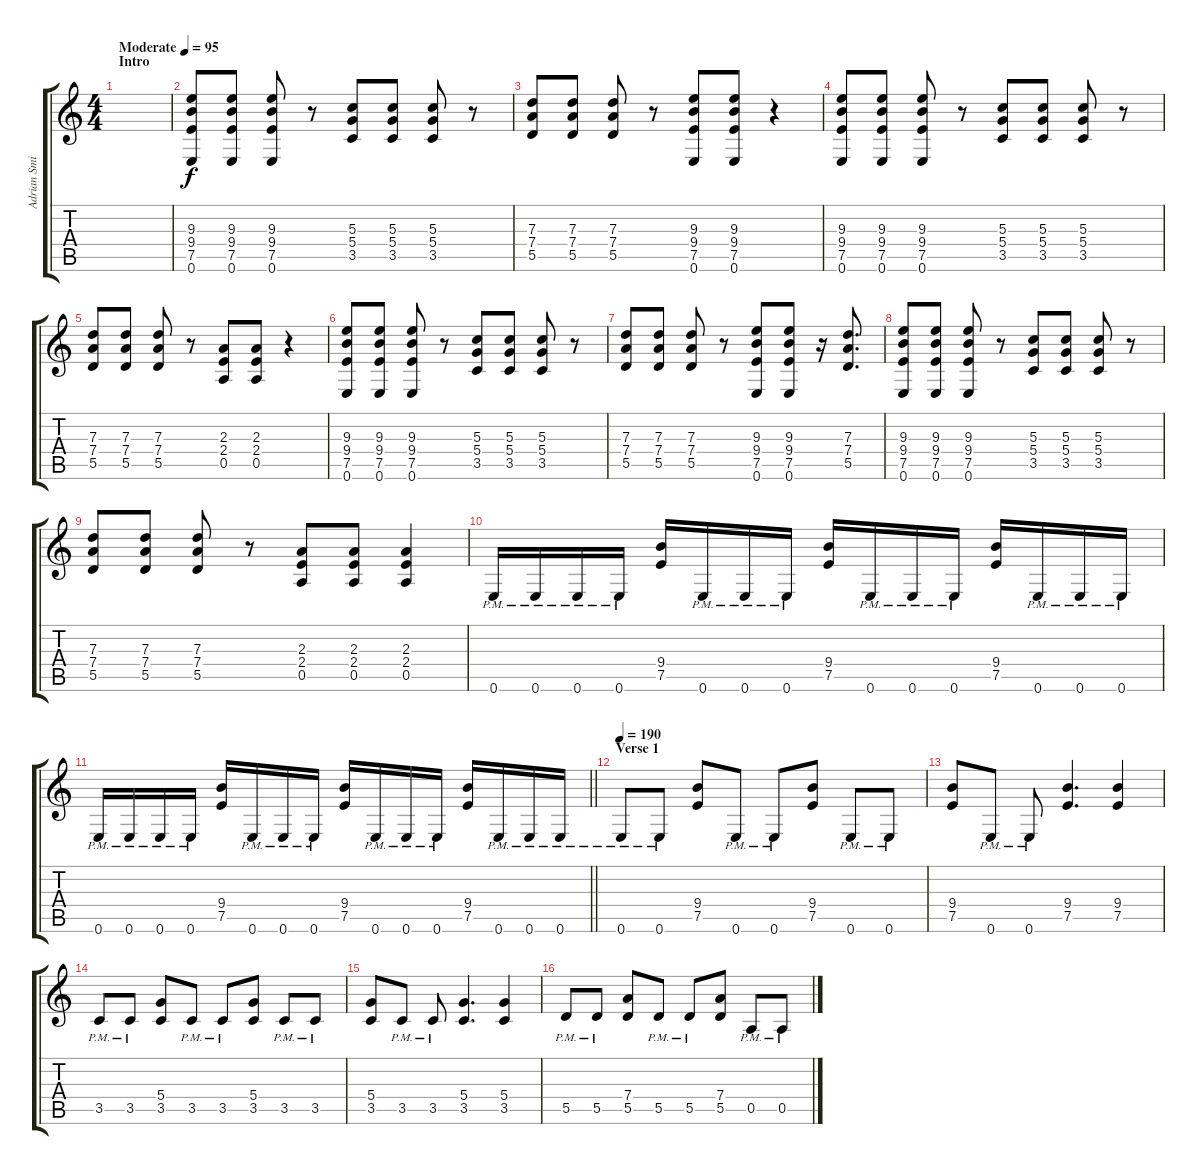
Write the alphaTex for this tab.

\track ("Adrian Smith" "Adrian Smi") {instrument overdrivenguitar}
\staff {score tabs}
\tuning (E4 B3 G3 D3 A2 E2) {hide}
\ts (4 4)
\section ("" "Intro")
\tempo (95 "Moderate")
\clef g2
\ks c
|
(9.3 9.4 7.5 0.6).8 (9.3 9.4 7.5 0.6).8 (9.3 9.4 7.5 0.6).8 r.8 (5.3 5.4 3.5).8 (5.3 5.4 3.5).8 (5.3 5.4 3.5).8 r.8 |
(7.3 7.4 5.5).8 (7.3 7.4 5.5).8 (7.3 7.4 5.5).8 r.8 (9.3 9.4 7.5 0.6).8 (9.3 9.4 7.5 0.6).8 r.4 |
(9.3 9.4 7.5 0.6).8 (9.3 9.4 7.5 0.6).8 (9.3 9.4 7.5 0.6).8 r.8 (5.3 5.4 3.5).8 (5.3 5.4 3.5).8 (5.3 5.4 3.5).8 r.8 |
(7.3 7.4 5.5).8 (7.3 7.4 5.5).8 (7.3 7.4 5.5).8 r.8 (2.3 2.4 0.5).8 (2.3 2.4 0.5).8 r.4 |
(9.3 9.4 7.5 0.6).8 (9.3 9.4 7.5 0.6).8 (9.3 9.4 7.5 0.6).8 r.8 (5.3 5.4 3.5).8 (5.3 5.4 3.5).8 (5.3 5.4 3.5).8 r.8 |
(7.3 7.4 5.5).8 (7.3 7.4 5.5).8 (7.3 7.4 5.5).8 r.8 (9.3 9.4 7.5 0.6).8 (9.3 9.4 7.5 0.6).8 r.16 (7.3 7.4 5.5).8{d} |
(9.3 9.4 7.5 0.6).8 (9.3 9.4 7.5 0.6).8 (9.3 9.4 7.5 0.6).8 r.8 (5.3 5.4 3.5).8 (5.3 5.4 3.5).8 (5.3 5.4 3.5).8 r.8 |
(7.3 7.4 5.5).8 (7.3 7.4 5.5).8 (7.3 7.4 5.5).8 r.8 (2.3 2.4 0.5).8 (2.3 2.4 0.5).8 (2.3 2.4 0.5).4 |
0.6{pm}.16 0.6{pm}.16 0.6{pm}.16 0.6{pm}.16 (9.4 7.5).16 0.6{pm}.16 0.6{pm}.16 0.6{pm}.16 (9.4 7.5).16 0.6{pm}.16 0.6{pm}.16 0.6{pm}.16 (9.4 7.5).16 0.6{pm}.16 0.6{pm}.16 0.6{pm}.16 |
\barLineRight lightlight
0.6{pm}.16 0.6{pm}.16 0.6{pm}.16 0.6{pm}.16 (9.4 7.5).16 0.6{pm}.16 0.6{pm}.16 0.6{pm}.16 (9.4 7.5).16 0.6{pm}.16 0.6{pm}.16 0.6{pm}.16 (9.4 7.5).16 0.6{pm}.16 0.6{pm}.16 0.6{pm}.16 |
\section ("" "Verse 1")
\tempo 190
0.6{pm}.8 0.6{pm}.8 (9.4 7.5).8 0.6{pm}.8 0.6{pm}.8 (9.4 7.5).8 0.6{pm}.8 0.6{pm}.8 |
(9.4 7.5).8 0.6{pm}.8 0.6{pm}.8 (9.4 7.5).4{d} (9.4 7.5).4 |
3.5{pm}.8 3.5{pm}.8 (5.4 3.5).8 3.5{pm}.8 3.5{pm}.8 (5.4 3.5).8 3.5{pm}.8 3.5{pm}.8 |
(5.4 3.5).8 3.5{pm}.8 3.5{pm}.8 (5.4 3.5).4{d} (5.4 3.5).4 |
5.5{pm}.8 5.5{pm}.8 (7.4 5.5).8 5.5{pm}.8 5.5{pm}.8 (7.4 5.5).8 0.5{pm}.8 0.5{pm}.8
